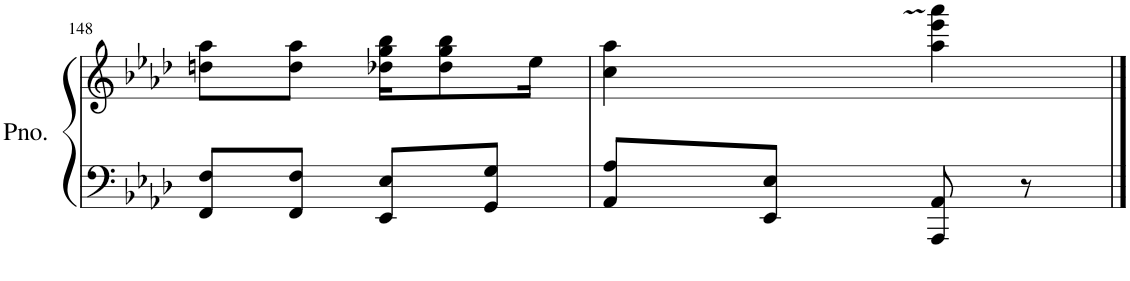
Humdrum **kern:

**kern	**kern
*part1	*part1
*staff2	*staff1
*I"Piano	*
*I'Pno.	*
!!LO:PB:g=z
*clefF4	*clefG2
*k[b-e-a-d-]	*k[b-e-a-d-]
*M2/4	*M2/4
=148	=148
8FF/ 8F/L	8ddn\ 8aa-\L
8FF/ 8F/J	8dd\ 8aa-\J
8EE-/ 8E-/L	16dd-X\ 16gg\ 16bb-\KL
.	8dd-\ 8gg\ 8bb-\
8GG/ 8G/J	.
.	16ee-\Jk
=149	=149
*	*^
8AA-/ 8A-/L	4cc\ 4aa-\	32aa-LLL
.	.	32bb-
.	.	32ccc
.	.	32ddd-
8EE-/ 8E-/J	.	32dddn
.	.	32eee-
.	.	32fff
.	.	32gggJJJ
8AAA-/ 8AA-/	4aa-\ 4eee-\ 4aaa-\	4ryy
8r	.	.
*	*v	*v
==	==
*-	*-
